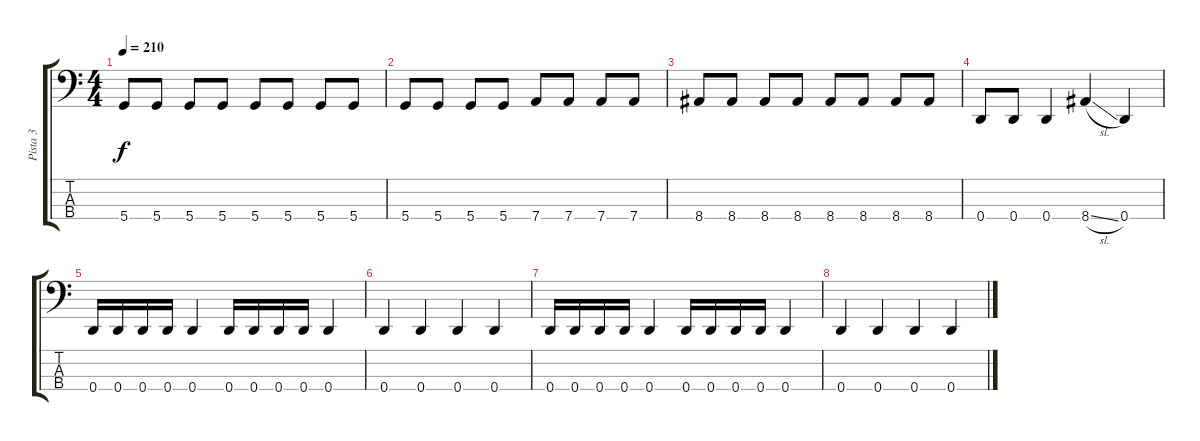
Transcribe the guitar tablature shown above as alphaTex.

\track ("Pista 3" "Pista 3") {instrument electricbasspick}
\staff {score tabs}
\tuning (G2 D2 A1 D1) {hide}
\ts (4 4)
\tempo 210
\clef f4
\ks c
5.4.8{dy f} 5.4.8 5.4.8 5.4.8 5.4.8 5.4.8 5.4.8 5.4.8 |
5.4.8 5.4.8 5.4.8 5.4.8 7.4.8 7.4.8 7.4.8 7.4.8 |
8.4.8 8.4.8 8.4.8 8.4.8 8.4.8 8.4.8 8.4.8 8.4.8 |
0.4.8 0.4.8 0.4.4 8.4{sl}.4 0.4.4 |
0.4.16 0.4.16 0.4.16 0.4.16 0.4.4 0.4.16 0.4.16 0.4.16 0.4.16 0.4.4 |
0.4.4 0.4.4 0.4.4 0.4.4 |
0.4.16 0.4.16 0.4.16 0.4.16 0.4.4 0.4.16 0.4.16 0.4.16 0.4.16 0.4.4 |
0.4.4 0.4.4 0.4.4 0.4.4
